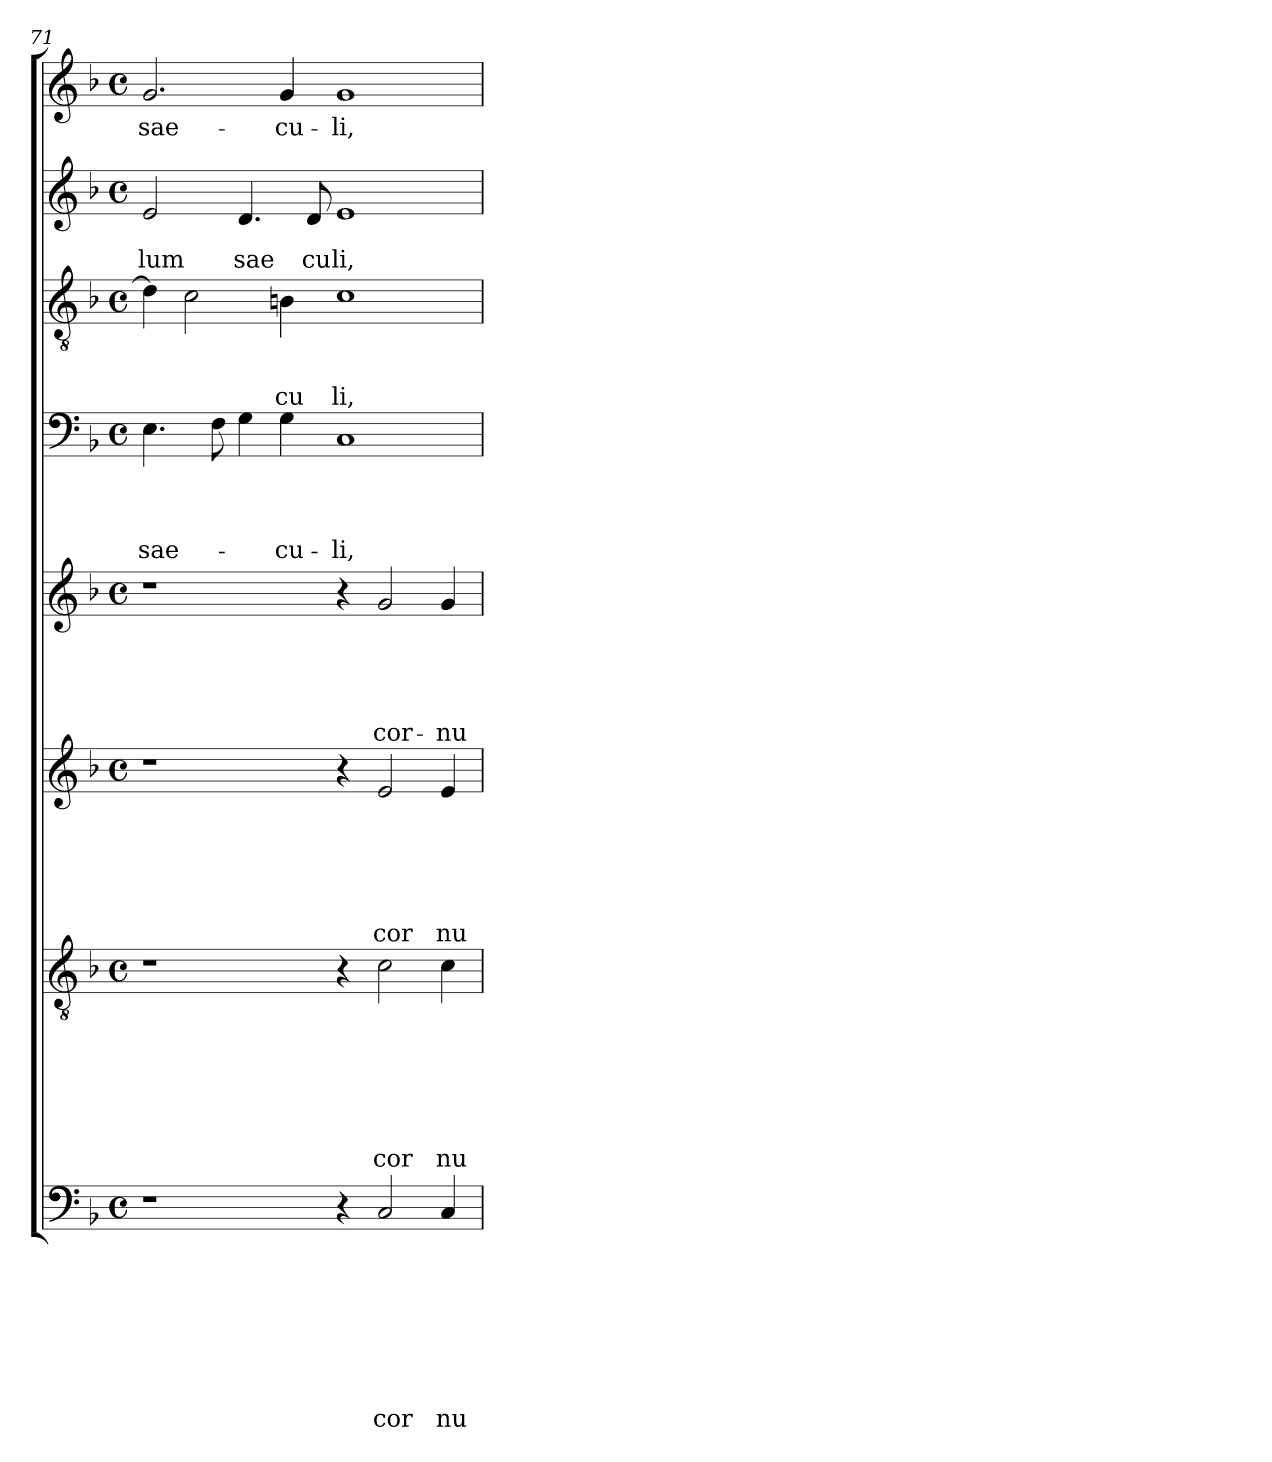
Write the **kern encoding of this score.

**kern	**text	**text	**text	**text	**text	**text	**text	**text	**kern	**text	**text	**text	**text	**text	**text	**text	**kern	**text	**text	**text	**text	**text	**text	**kern	**text	**text	**text	**text	**text	**kern	**text	**text	**text	**text	**kern	**text	**text	**text	**kern	**text	**text	**kern	**text
*part8	*part8	*part8	*part8	*part8	*part8	*part8	*part8	*part8	*part7	*part7	*part7	*part7	*part7	*part7	*part7	*part7	*part6	*part6	*part6	*part6	*part6	*part6	*part6	*part5	*part5	*part5	*part5	*part5	*part5	*part4	*part4	*part4	*part4	*part4	*part3	*part3	*part3	*part3	*part2	*part2	*part2	*part1	*part1
*staff8	*staff8	*staff8	*staff8	*staff8	*staff8	*staff8	*staff8	*staff8	*staff7	*staff7	*staff7	*staff7	*staff7	*staff7	*staff7	*staff7	*staff6	*staff6	*staff6	*staff6	*staff6	*staff6	*staff6	*staff5	*staff5	*staff5	*staff5	*staff5	*staff5	*staff4	*staff4	*staff4	*staff4	*staff4	*staff3	*staff3	*staff3	*staff3	*staff2	*staff2	*staff2	*staff1	*staff1
*clefF4	*	*	*	*	*	*	*	*	*clefGv2	*	*	*	*	*	*	*	*clefG2	*	*	*	*	*	*	*clefG2	*	*	*	*	*	*clefF4	*	*	*	*	*clefGv2	*	*	*	*clefG2	*	*	*clefG2	*
*k[b-]	*	*	*	*	*	*	*	*	*k[b-]	*	*	*	*	*	*	*	*k[b-]	*	*	*	*	*	*	*k[b-]	*	*	*	*	*	*k[b-]	*	*	*	*	*k[b-]	*	*	*	*k[b-]	*	*	*k[b-]	*
*F:	*	*	*	*	*	*	*	*	*F:	*	*	*	*	*	*	*	*F:	*	*	*	*	*	*	*F:	*	*	*	*	*	*F:	*	*	*	*	*F:	*	*	*	*F:	*	*	*F:	*
*M4/4	*	*	*	*	*	*	*	*	*M4/4	*	*	*	*	*	*	*	*M4/4	*	*	*	*	*	*	*M4/4	*	*	*	*	*	*M4/4	*	*	*	*	*M4/4	*	*	*	*M4/4	*	*	*M4/4	*
*met(c)	*	*	*	*	*	*	*	*	*met(c)	*	*	*	*	*	*	*	*met(c)	*	*	*	*	*	*	*met(c)	*	*	*	*	*	*met(c)	*	*	*	*	*met(c)	*	*	*	*met(c)	*	*	*met(c)	*
=71	=71	=71	=71	=71	=71	=71	=71	=71	=71	=71	=71	=71	=71	=71	=71	=71	=71	=71	=71	=71	=71	=71	=71	=71	=71	=71	=71	=71	=71	=71	=71	=71	=71	=71	=71	=71	=71	=71	=71	=71	=71	=71	=71
!	!	!	!	!	!	!	!	!	!	!	!	!	!	!	!	!	!	!	!	!	!	!	!	!	!	!	!	!	!	!	!	!	!	!LO:LY:b	!	!	!	!	!	!	!LO:LY:b	!	!LO:LY:b
1r	.	.	.	.	.	.	.	.	1r	.	.	.	.	.	.	.	1r	.	.	.	.	.	.	1r	.	.	.	.	.	4.E\	.	.	.	sae-	4d\]	.	.	.	2e/	.	lum	2.g/	sae-
.	.	.	.	.	.	.	.	.	.	.	.	.	.	.	.	.	.	.	.	.	.	.	.	.	.	.	.	.	.	.	.	.	.	.	2c\	.	.	.	.	.	.	.	.
.	.	.	.	.	.	.	.	.	.	.	.	.	.	.	.	.	.	.	.	.	.	.	.	.	.	.	.	.	.	8F\	.	.	.	.	.	.	.	.	.	.	.	.	.
!	!	!	!	!	!	!	!	!	!	!	!	!	!	!	!	!	!	!	!	!	!	!	!	!	!	!	!	!	!	!	!	!	!	!	!	!	!	!	!	!	!LO:LY:b	!	!
.	.	.	.	.	.	.	.	.	.	.	.	.	.	.	.	.	.	.	.	.	.	.	.	.	.	.	.	.	.	4G\	.	.	.	.	.	.	.	.	4.d/	.	sae	.	.
!	!	!	!	!	!	!	!	!	!	!	!	!	!	!	!	!	!	!	!	!	!	!	!	!	!	!	!	!	!	!	!	!	!	!LO:LY:b	!	!	!	!LO:LY:b	!	!	!	!	!LO:LY:b
.	.	.	.	.	.	.	.	.	.	.	.	.	.	.	.	.	.	.	.	.	.	.	.	.	.	.	.	.	.	4G\	.	.	.	-cu-	4Bn\	.	.	cu	.	.	.	4g/	-cu-
!	!	!	!	!	!	!	!	!	!	!	!	!	!	!	!	!	!	!	!	!	!	!	!	!	!	!	!	!	!	!	!	!	!	!	!	!	!	!	!	!	!LO:LY:b	!	!
.	.	.	.	.	.	.	.	.	.	.	.	.	.	.	.	.	.	.	.	.	.	.	.	.	.	.	.	.	.	.	.	.	.	.	.	.	.	.	8d/	.	cu	.	.
!	!	!	!	!	!	!	!	!	!	!	!	!	!	!	!	!	!	!	!	!	!	!	!	!	!	!	!	!	!	!	!	!	!	!LO:LY:b	!	!	!	!LO:LY:b	!	!	!LO:LY:b	!	!LO:LY:b
4r	.	.	.	.	.	.	.	.	4r	.	.	.	.	.	.	.	4r	.	.	.	.	.	.	4r	.	.	.	.	.	1C	.	.	.	-li,	1c	.	.	li,	1e	.	li,	1g	-li,
!	!	!	!	!	!	!	!	!LO:LY:b	!	!	!	!	!	!	!	!LO:LY:b	!	!	!	!	!	!	!LO:LY:b	!	!	!	!	!	!LO:LY:b	!	!	!	!	!	!	!	!	!	!	!	!	!	!
2C/	.	.	.	.	.	.	.	cor	2c\	.	.	.	.	.	.	cor	2e/	.	.	.	.	.	cor	2g/	.	.	.	.	cor-	.	.	.	.	.	.	.	.	.	.	.	.	.	.
!	!	!	!	!	!	!	!	!LO:LY:b	!	!	!	!	!	!	!	!LO:LY:b	!	!	!	!	!	!	!LO:LY:b	!	!	!	!	!	!LO:LY:b	!	!	!	!	!	!	!	!	!	!	!	!	!	!
4C/	.	.	.	.	.	.	.	nu	4c\	.	.	.	.	.	.	nu	4e/	.	.	.	.	.	nu	4g/	.	.	.	.	-nu	.	.	.	.	.	.	.	.	.	.	.	.	.	.
=	=	=	=	=	=	=	=	=	=	=	=	=	=	=	=	=	=	=	=	=	=	=	=	=	=	=	=	=	=	=	=	=	=	=	=	=	=	=	=	=	=	=	=
*-	*-	*-	*-	*-	*-	*-	*-	*-	*-	*-	*-	*-	*-	*-	*-	*-	*-	*-	*-	*-	*-	*-	*-	*-	*-	*-	*-	*-	*-	*-	*-	*-	*-	*-	*-	*-	*-	*-	*-	*-	*-	*-	*-
